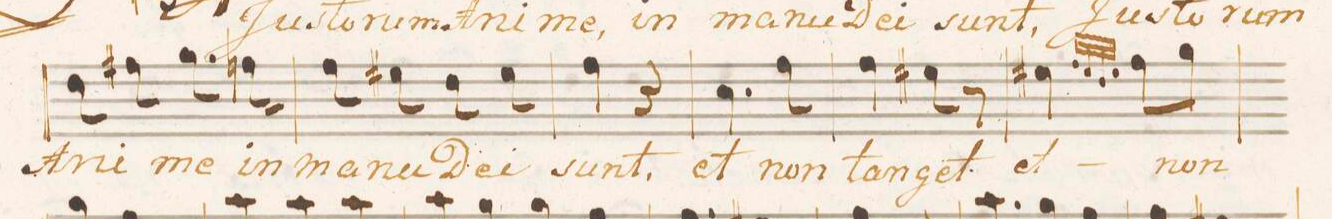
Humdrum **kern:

**kern	**text
*I"Soprano.	*
*clefC1	*
*k[f#]	*
*M2/4	*
8b\	A-
8dd#X\	-ni-
8.ee\	-me
16ddn\	in
=7	=7
8dd\	ma-
8cc#X\	-nu
8b\	De-
8cc#\	-i
=8	=8
4dd\	sunt,
4r	.
=9	=9
4.a\	et
8dd\	non
=10	=10
4dd\	tan-
8cc#X\	-get
8r	.
=11	=11
4cc#X\	et
32qqdd/LLL	.
32qqcc#/	.
32qqb/	.
32qqcc#/JJJ	.
8dd\L	non
8ee\J	.
=12	=12
*-	*-
